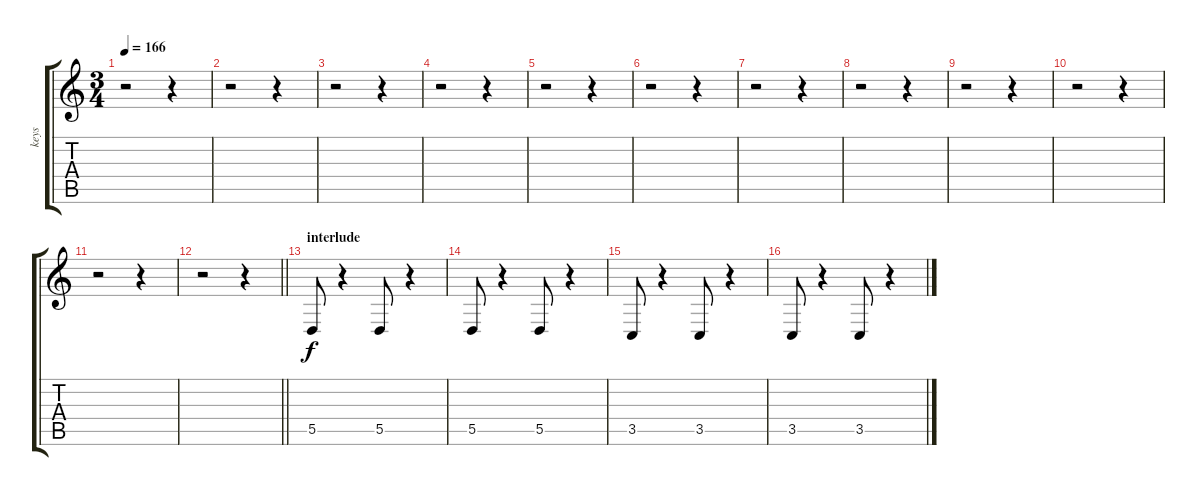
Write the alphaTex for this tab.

\track ("keys" "keys") {instrument fx1rain}
\staff {score tabs}
\tuning (E4 B3 G3 D3 A2 D2) {hide}
\ts (3 4)
\tempo 166
\clef g2
\ks c
r.2{dy f} r.4 |
r.2 r.4 |
r.2 r.4 |
r.2 r.4 |
r.2 r.4 |
r.2 r.4 |
r.2 r.4 |
r.2 r.4 |
r.2 r.4 |
r.2 r.4 |
r.2 r.4 |
\barLineRight lightlight
r.2 r.4 |
\section ("" "interlude")
5.5.8{instrument violin} r.4 5.5.8 r.4 |
5.5.8 r.4 5.5.8 r.4 |
3.5.8 r.4 3.5.8 r.4 |
3.5.8 r.4 3.5.8 r.4
